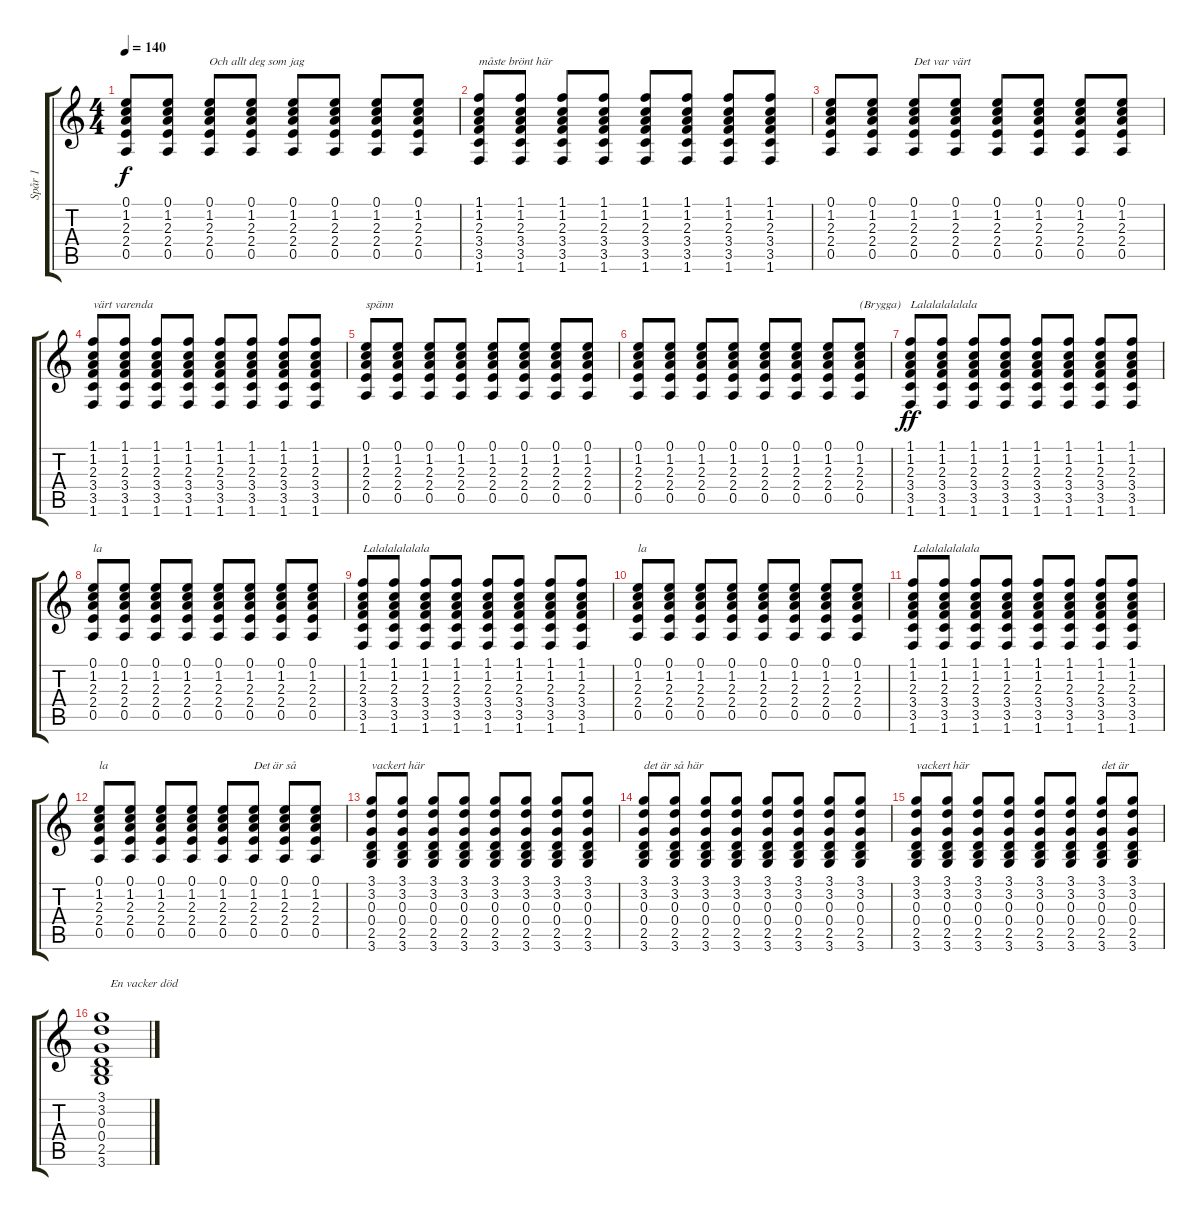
\track ("Spår 1" "Spår 1") {instrument distortionguitar}
\staff {score tabs}
\tuning (E4 B3 G3 D3 A2 E2) {hide}
\ts (4 4)
\tempo 140
\clef g2
\ks c
(0.1 1.2 2.3 2.4 0.5).8{dy f} (0.1 1.2 2.3 2.4 0.5).8 (0.1 1.2 2.3 2.4 0.5).8{txt "Och allt deg som jag"} (0.1 1.2 2.3 2.4 0.5).8 (0.1 1.2 2.3 2.4 0.5).8 (0.1 1.2 2.3 2.4 0.5).8 (0.1 1.2 2.3 2.4 0.5).8 (0.1 1.2 2.3 2.4 0.5).8 |
(1.1 1.2 2.3 3.4 3.5 1.6).8{txt "måste brönt här"} (1.1 1.2 2.3 3.4 3.5 1.6).8 (1.1 1.2 2.3 3.4 3.5 1.6).8 (1.1 1.2 2.3 3.4 3.5 1.6).8 (1.1 1.2 2.3 3.4 3.5 1.6).8 (1.1 1.2 2.3 3.4 3.5 1.6).8 (1.1 1.2 2.3 3.4 3.5 1.6).8 (1.1 1.2 2.3 3.4 3.5 1.6).8 |
(0.1 1.2 2.3 2.4 0.5).8 (0.1 1.2 2.3 2.4 0.5).8 (0.1 1.2 2.3 2.4 0.5).8{txt "Det var värt"} (0.1 1.2 2.3 2.4 0.5).8 (0.1 1.2 2.3 2.4 0.5).8 (0.1 1.2 2.3 2.4 0.5).8 (0.1 1.2 2.3 2.4 0.5).8 (0.1 1.2 2.3 2.4 0.5).8 |
(1.1 1.2 2.3 3.4 3.5 1.6).8{txt "värt varenda"} (1.1 1.2 2.3 3.4 3.5 1.6).8 (1.1 1.2 2.3 3.4 3.5 1.6).8 (1.1 1.2 2.3 3.4 3.5 1.6).8 (1.1 1.2 2.3 3.4 3.5 1.6).8 (1.1 1.2 2.3 3.4 3.5 1.6).8 (1.1 1.2 2.3 3.4 3.5 1.6).8 (1.1 1.2 2.3 3.4 3.5 1.6).8 |
(0.1 1.2 2.3 2.4 0.5).8{txt "spänn"} (0.1 1.2 2.3 2.4 0.5).8 (0.1 1.2 2.3 2.4 0.5).8 (0.1 1.2 2.3 2.4 0.5).8 (0.1 1.2 2.3 2.4 0.5).8 (0.1 1.2 2.3 2.4 0.5).8 (0.1 1.2 2.3 2.4 0.5).8 (0.1 1.2 2.3 2.4 0.5).8 |
(0.1 1.2 2.3 2.4 0.5).8 (0.1 1.2 2.3 2.4 0.5).8 (0.1 1.2 2.3 2.4 0.5).8 (0.1 1.2 2.3 2.4 0.5).8 (0.1 1.2 2.3 2.4 0.5).8 (0.1 1.2 2.3 2.4 0.5).8 (0.1 1.2 2.3 2.4 0.5).8 (0.1 1.2 2.3 2.4 0.5).8{txt "(Brygga)"} |
(1.1 1.2 2.3 3.4 3.5 1.6).8{txt "Lalalalalalala" dy ff} (1.1 1.2 2.3 3.4 3.5 1.6).8 (1.1 1.2 2.3 3.4 3.5 1.6).8 (1.1 1.2 2.3 3.4 3.5 1.6).8 (1.1 1.2 2.3 3.4 3.5 1.6).8 (1.1 1.2 2.3 3.4 3.5 1.6).8 (1.1 1.2 2.3 3.4 3.5 1.6).8 (1.1 1.2 2.3 3.4 3.5 1.6).8 |
(0.1 1.2 2.3 2.4 0.5).8{txt "la"} (0.1 1.2 2.3 2.4 0.5).8 (0.1 1.2 2.3 2.4 0.5).8 (0.1 1.2 2.3 2.4 0.5).8 (0.1 1.2 2.3 2.4 0.5).8 (0.1 1.2 2.3 2.4 0.5).8 (0.1 1.2 2.3 2.4 0.5).8 (0.1 1.2 2.3 2.4 0.5).8 |
(1.1 1.2 2.3 3.4 3.5 1.6).8{txt "Lalalalalalala"} (1.1 1.2 2.3 3.4 3.5 1.6).8 (1.1 1.2 2.3 3.4 3.5 1.6).8 (1.1 1.2 2.3 3.4 3.5 1.6).8 (1.1 1.2 2.3 3.4 3.5 1.6).8 (1.1 1.2 2.3 3.4 3.5 1.6).8 (1.1 1.2 2.3 3.4 3.5 1.6).8 (1.1 1.2 2.3 3.4 3.5 1.6).8 |
(0.1 1.2 2.3 2.4 0.5).8{txt "la"} (0.1 1.2 2.3 2.4 0.5).8 (0.1 1.2 2.3 2.4 0.5).8 (0.1 1.2 2.3 2.4 0.5).8 (0.1 1.2 2.3 2.4 0.5).8 (0.1 1.2 2.3 2.4 0.5).8 (0.1 1.2 2.3 2.4 0.5).8 (0.1 1.2 2.3 2.4 0.5).8 |
(1.1 1.2 2.3 3.4 3.5 1.6).8{txt "Lalalalalalala"} (1.1 1.2 2.3 3.4 3.5 1.6).8 (1.1 1.2 2.3 3.4 3.5 1.6).8 (1.1 1.2 2.3 3.4 3.5 1.6).8 (1.1 1.2 2.3 3.4 3.5 1.6).8 (1.1 1.2 2.3 3.4 3.5 1.6).8 (1.1 1.2 2.3 3.4 3.5 1.6).8 (1.1 1.2 2.3 3.4 3.5 1.6).8 |
(0.1 1.2 2.3 2.4 0.5).8{txt "la"} (0.1 1.2 2.3 2.4 0.5).8 (0.1 1.2 2.3 2.4 0.5).8 (0.1 1.2 2.3 2.4 0.5).8 (0.1 1.2 2.3 2.4 0.5).8 (0.1 1.2 2.3 2.4 0.5).8{txt "Det är så"} (0.1 1.2 2.3 2.4 0.5).8 (0.1 1.2 2.3 2.4 0.5).8 |
(3.1 3.2 0.3 0.4 2.5 3.6).8{txt "vackert här"} (3.1 3.2 0.3 0.4 2.5 3.6).8 (3.1 3.2 0.3 0.4 2.5 3.6).8 (3.1 3.2 0.3 0.4 2.5 3.6).8 (3.1 3.2 0.3 0.4 2.5 3.6).8 (3.1 3.2 0.3 0.4 2.5 3.6).8 (3.1 3.2 0.3 0.4 2.5 3.6).8 (3.1 3.2 0.3 0.4 2.5 3.6).8 |
(3.1 3.2 0.3 0.4 2.5 3.6).8{txt "det är så här"} (3.1 3.2 0.3 0.4 2.5 3.6).8 (3.1 3.2 0.3 0.4 2.5 3.6).8 (3.1 3.2 0.3 0.4 2.5 3.6).8 (3.1 3.2 0.3 0.4 2.5 3.6).8 (3.1 3.2 0.3 0.4 2.5 3.6).8 (3.1 3.2 0.3 0.4 2.5 3.6).8 (3.1 3.2 0.3 0.4 2.5 3.6).8 |
(3.1 3.2 0.3 0.4 2.5 3.6).8{txt "vackert här"} (3.1 3.2 0.3 0.4 2.5 3.6).8 (3.1 3.2 0.3 0.4 2.5 3.6).8 (3.1 3.2 0.3 0.4 2.5 3.6).8 (3.1 3.2 0.3 0.4 2.5 3.6).8 (3.1 3.2 0.3 0.4 2.5 3.6).8 (3.1 3.2 0.3 0.4 2.5 3.6).8{txt "det är"} (3.1 3.2 0.3 0.4 2.5 3.6).8 |
(3.1 3.2 0.3 0.4 2.5 3.6).1{txt "   En vacker död"}
